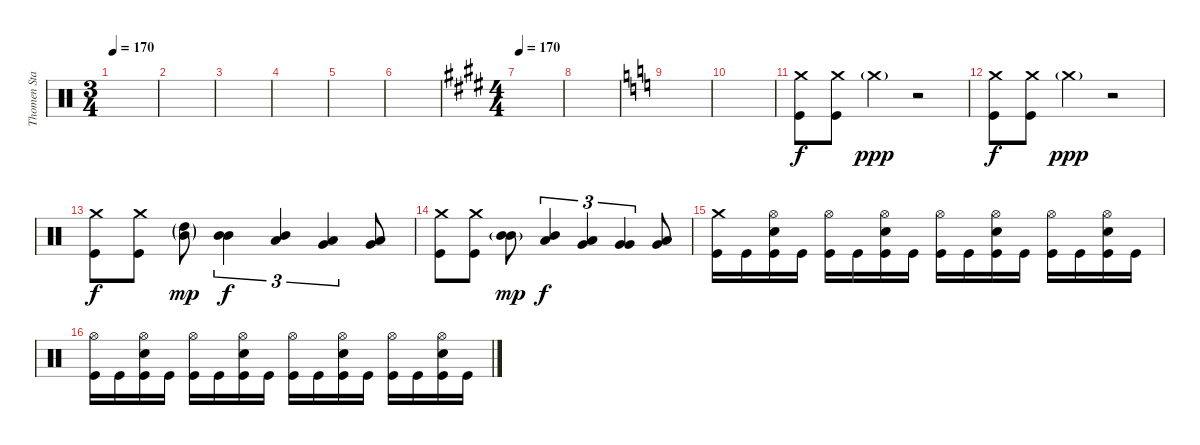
\track ("Thomen Stauch" "Thomen Sta") {instrument percussion}
\staff {score}
\articulation defaults
\ts (3 4)
\tempo 170
\clef neutral
\ks c
|
|
|
|
|
|
\ts (4 4)
\tempo 170
\ks e
|
|
\ks c
|
|
("Crash medium (hit)" "Kick (hit)").8 ("Crash medium (hit)" "Kick (hit)").8 "Crash medium (hit)"{g}.4{dy ppp} r.2 |
("Crash medium (hit)" "Kick (hit)").8{dy f} ("Crash medium (hit)" "Kick (hit)").8 "Crash medium (hit)"{g}.4{dy ppp} r.2 |
("Crash medium (hit)" "Kick (hit)").8{dy f} ("Crash medium (hit)" "Kick (hit)").8 ("High Tom (hit)"{g} "Mid Tom (hit)"{g}).8{dy mp} ("Mid Tom (hit)" "Mid Tom (hit)").4{tu (3 2) dy f} ("Mid Tom (hit)" "Low Tom (hit)").4{tu (3 2)} ("Low Tom (hit)" "Very Low Tom (hit)").4{tu (3 2)} ("Very Low Tom (hit)" "Low Floor Tom (hit)").8 |
("Crash medium (hit)" "Kick (hit)").8 ("Crash medium (hit)" "Kick (hit)").8 ("Mid Tom (hit)"{g} "Mid Tom (hit)"{g}).8{dy mp} ("Mid Tom (hit)" "Low Tom (hit)").4{tu (3 2) dy f} ("Low Tom (hit)" "Very Low Tom (hit)").4{tu (3 2)} ("Very Low Tom (hit)" "Very Low Tom (hit)").4{tu (3 2)} ("Very Low Tom (hit)" "Low Floor Tom (hit)").8 |
("Crash medium (hit)" "Kick (hit)").16 "Kick (hit)".16 ("Hi-Hat (open)" "Snare (hit) 2" "Kick (hit)").16 "Kick (hit)".16 ("Hi-Hat (open)" "Kick (hit)").16 "Kick (hit)".16 ("Hi-Hat (open)" "Snare (hit) 2" "Kick (hit)").16 "Kick (hit)".16 ("Hi-Hat (open)" "Kick (hit)").16 "Kick (hit)".16 ("Hi-Hat (open)" "Snare (hit) 2" "Kick (hit)").16 "Kick (hit)".16 ("Hi-Hat (open)" "Kick (hit)").16 "Kick (hit)".16 ("Hi-Hat (open)" "Snare (hit) 2" "Kick (hit)").16 "Kick (hit)".16 |
("Hi-Hat (open)" "Kick (hit)").16 "Kick (hit)".16 ("Hi-Hat (open)" "Snare (hit) 2" "Kick (hit)").16 "Kick (hit)".16 ("Hi-Hat (open)" "Kick (hit)").16 "Kick (hit)".16 ("Hi-Hat (open)" "Snare (hit) 2" "Kick (hit)").16 "Kick (hit)".16 ("Hi-Hat (open)" "Kick (hit)").16 "Kick (hit)".16 ("Hi-Hat (open)" "Snare (hit) 2" "Kick (hit)").16 "Kick (hit)".16 ("Hi-Hat (open)" "Kick (hit)").16 "Kick (hit)".16 ("Hi-Hat (open)" "Snare (hit) 2" "Kick (hit)").16 "Kick (hit)".16
